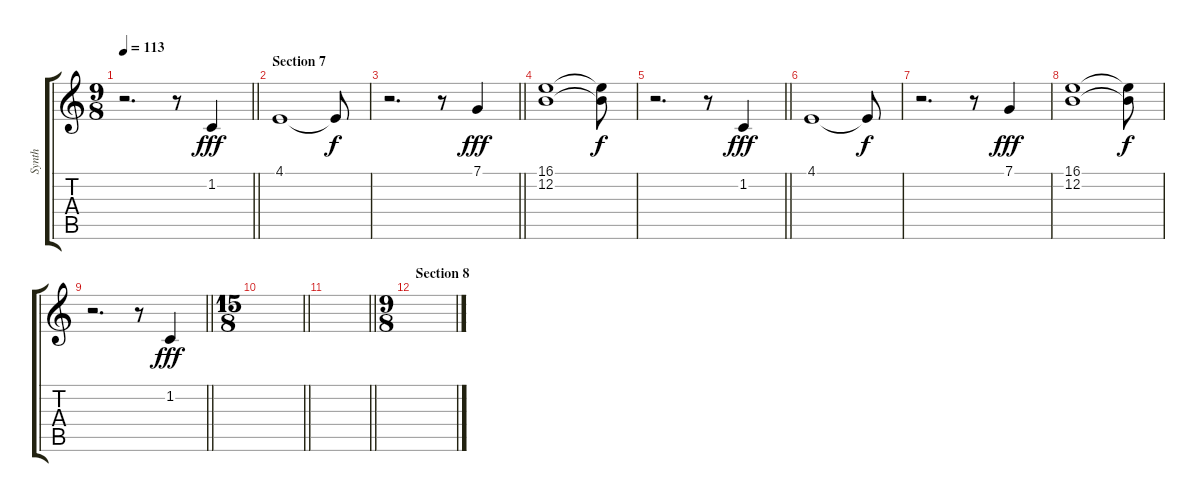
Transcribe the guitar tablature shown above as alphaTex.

\track ("Synth" "Synth") {instrument pad1newage}
\staff {score tabs}
\tuning (C4 B3 E3 C3 G2 C2) {hide}
\ts (9 8)
\tempo 113
\clef g2
\barLineRight lightlight
\ks c
r.2{d dy f} r.8 1.2.4{dy fff} |
\section ("" "Section 7")
4.1.1 4.1{t}.8{dy f} |
\barLineRight lightlight
r.2{d} r.8 7.1.4{dy fff} |
(16.1 12.2).1 (16.1{t} 12.2{t}).8{dy f} |
\barLineRight lightlight
r.2{d} r.8 1.2.4{dy fff} |
4.1.1 4.1{t}.8{dy f} |
r.2{d} r.8 7.1.4{dy fff} |
(16.1 12.2).1 (16.1{t} 12.2{t}).8{dy f} |
\barLineRight lightlight
r.2{d} r.8 1.2.4{dy fff} |
\ts (15 8)
\barLineRight lightlight
|
\barLineRight lightlight
|
\ts (9 8)
\section ("" "Section 8")
